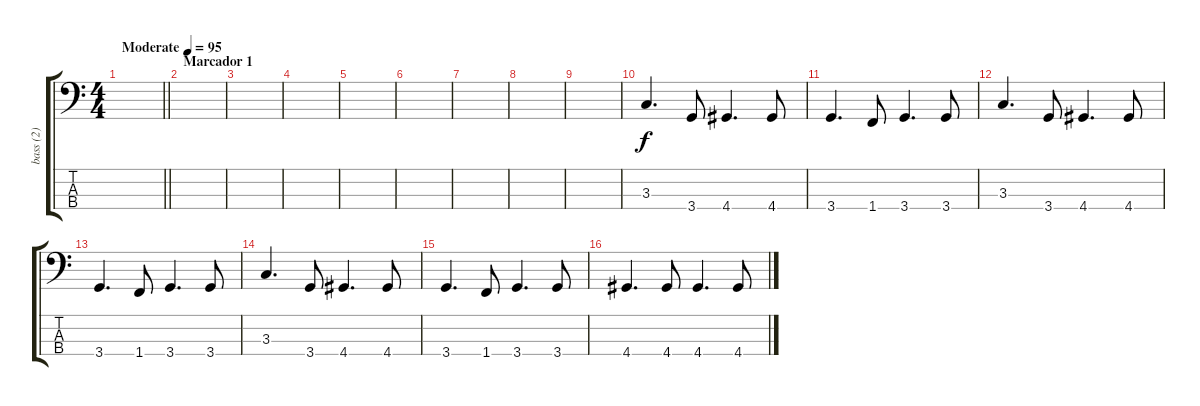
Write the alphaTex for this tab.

\track ("bass (2)" "bass (2)") {instrument electricbassfinger}
\staff {score tabs}
\tuning (G2 D2 A1 E1) {hide}
\ts (4 4)
\tempo (95 "Moderate")
\clef f4
\barLineRight lightlight
\ks c
|
\section ("" "Marcador 1")
|
|
|
|
|
|
|
|
3.3.4{d} 3.4.8 4.4.4{d} 4.4.8 |
3.4.4{d} 1.4.8 3.4.4{d} 3.4.8 |
3.3.4{d} 3.4.8 4.4.4{d} 4.4.8 |
3.4.4{d} 1.4.8 3.4.4{d} 3.4.8 |
3.3.4{d} 3.4.8 4.4.4{d} 4.4.8 |
3.4.4{d} 1.4.8 3.4.4{d} 3.4.8 |
4.4.4{d} 4.4.8 4.4.4{d} 4.4.8
